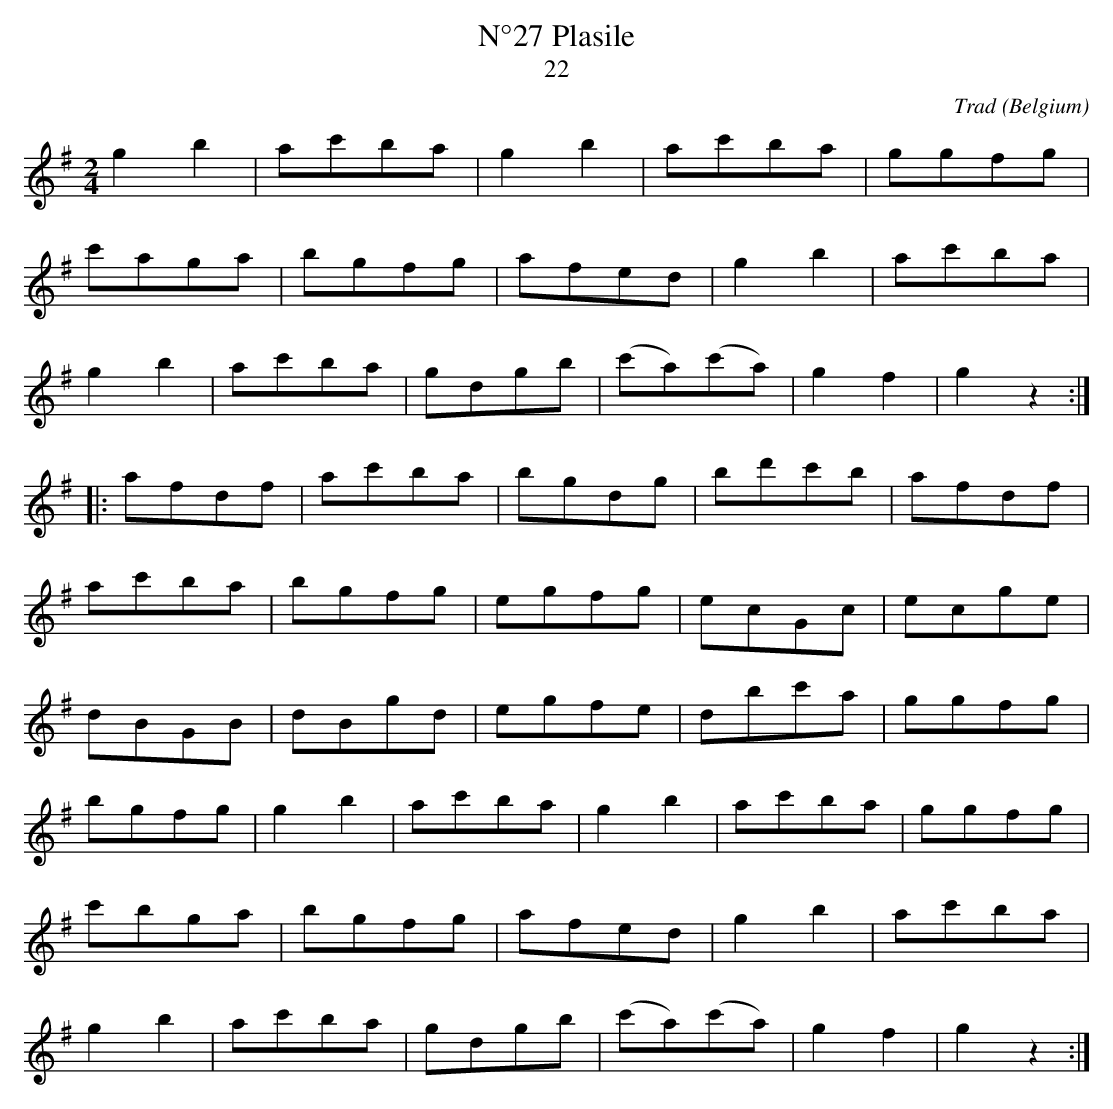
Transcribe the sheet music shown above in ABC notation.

X:1
T:N°27 Plasile
T:22
C:Trad
O:Belgium
M:2/4
L:1/8
K:Gmaj
g2b2|ac'ba|g2b2|ac'ba|ggfg|
c'aga|bgfg|afed|g2b2|ac'ba|
g2b2|ac'ba|gdgb|(c'a)(c'a)|g2f2|g2z2:|
|:afdf|ac'ba|bgdg|bd'c'b|afdf|
ac'ba|bgfg|egfg|ecGc|ecge|
dBGB|dBgd|egfe|dbc'a|ggfg|
bgfg|g2b2|ac'ba|g2b2|ac'ba|ggfg|
c'bga|bgfg|afed|g2b2|ac'ba|
g2b2|ac'ba|gdgb|(c'a)(c'a)|g2f2|g2z2:|]
